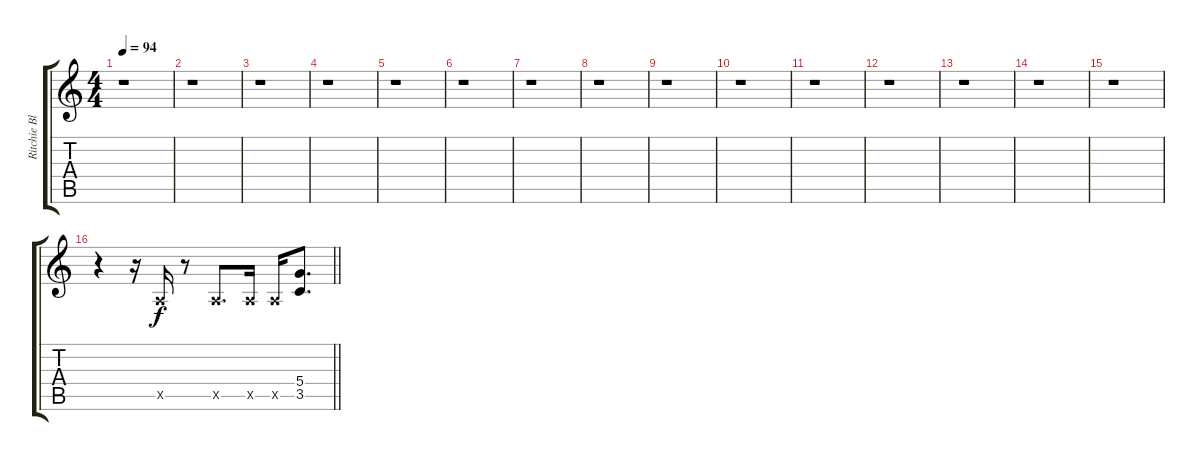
\track ("Ritchie Blackmore (Rhythm)" "Ritchie Bl") {instrument distortionguitar}
\staff {score tabs}
\tuning (E4 B3 G3 D3 A2 E2) {hide}
\ts (4 4)
\tempo 94
\clef g2
\ks c
r.1{dy f} |
r.1 |
r.1 |
r.1 |
r.1 |
r.1 |
r.1 |
r.1 |
r.1 |
r.1 |
r.1 |
r.1 |
r.1 |
r.1 |
r.1 |
\barLineRight lightlight
r.4{volume 10} r.16 0.5{x}.16 r.8 0.5{x}.8{d} 0.5{x}.16 0.5{x}.16 (5.4 3.5).8{d}
